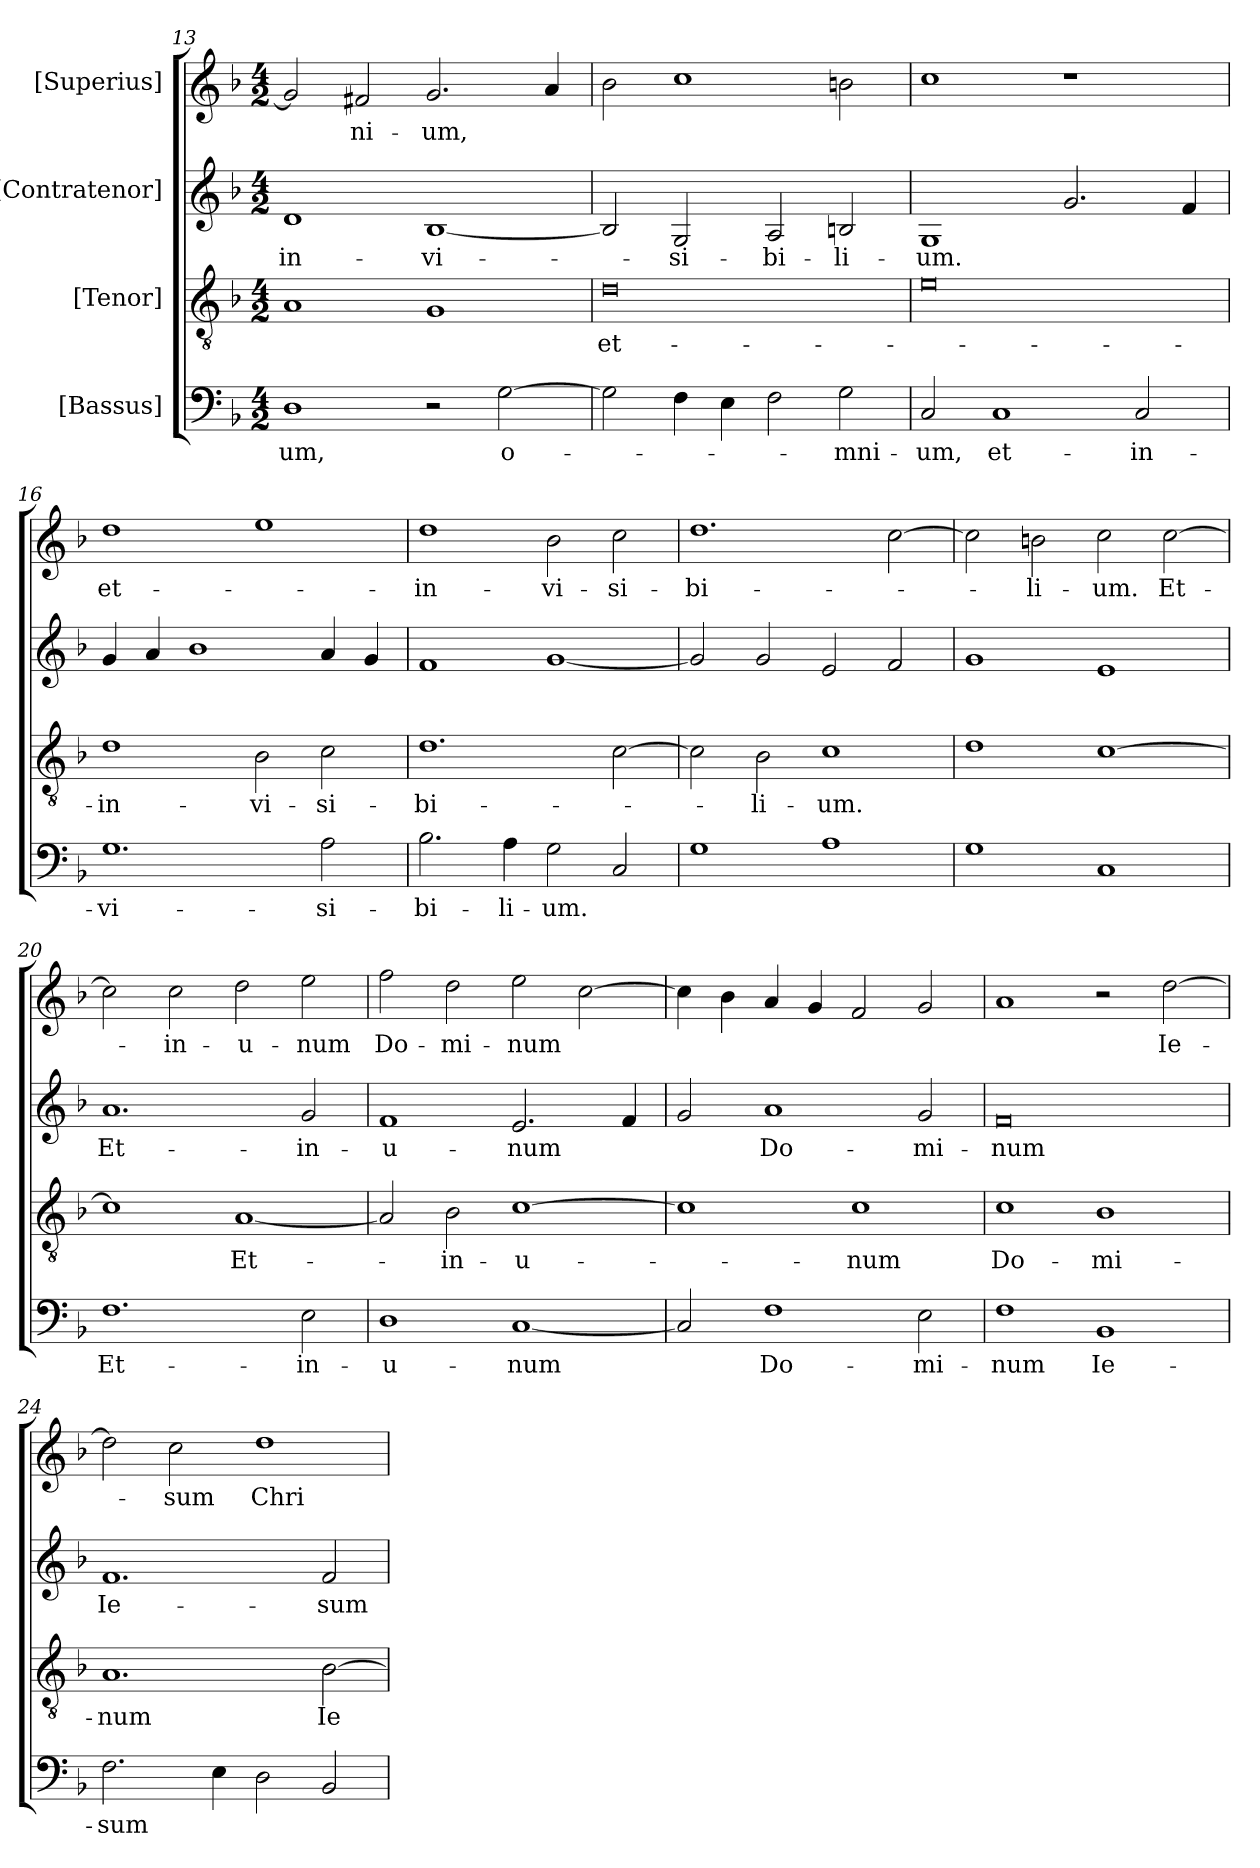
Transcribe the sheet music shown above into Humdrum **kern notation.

**kern	**text	**kern	**text	**kern	**text	**kern	**text
*part4	*part4	*part3	*part3	*part2	*part2	*part1	*part1
*staff4	*staff4	*staff3	*staff3	*staff2	*staff2	*staff1	*staff1
*I"[Bassus]	*	*I"[Tenor]	*	*I"[Contratenor]	*	*I"[Superius]	*
*clefF4	*	*clefGv2	*	*clefG2	*	*clefG2	*
*k[b-]	*	*k[b-]	*	*k[b-]	*	*k[b-]	*
*M4/2	*	*M4/2	*	*M4/2	*	*M4/2	*
=13	=13	=13	=13	=13	=13	=13	=13
1D\	-um,	1A/	.	1d/	in-	2g/]	.
.	.	.	.	.	.	2f#X/	-ni-
2r	.	1G/	.	[1B-/	-vi-	2.g/	-um,
[2G\	o-	.	.	.	.	.	.
.	.	.	.	.	.	4a/	.
=14	=14	=14	=14	=14	=14	=14	=14
2G\]	.	0d\	et-	2B-/]	.	2b-\	.
4F\	.	.	.	2G/	-si-	1cc\	.
4E\	.	.	.	.	.	.	.
2F\	.	.	.	2A/	-bi-	.	.
2G\	-mni-	.	.	2Bn/	-li-	2bn\	.
=15	=15	=15	=15	=15	=15	=15	=15
2C/	-um,	0e\	.	1G/	-um.	1cc\	.
1C/	et-	.	.	.	.	.	.
.	.	.	.	2.g/	.	1r	.
2C/	in-	.	.	.	.	.	.
.	.	.	.	4f/	.	.	.
=16	=16	=16	=16	=16	=16	=16	=16
1.G\	-vi-	1d\	in-	4g/	.	1dd\	et-
.	.	.	.	4a/	.	.	.
.	.	.	.	1b-\	.	.	.
.	.	2B-\	-vi-	.	.	1ee\	.
2A\	-si-	2c\	-si-	4a/	.	.	.
.	.	.	.	4g/	.	.	.
=17	=17	=17	=17	=17	=17	=17	=17
2.B-\	-bi-	1.d\	-bi-	1f/	.	1dd\	in-
4A\	-li-	.	.	.	.	.	.
2G\	-um.	.	.	[1g/	.	2b-\	-vi-
2C/	.	[2c\	.	.	.	2cc\	-si-
=18	=18	=18	=18	=18	=18	=18	=18
1G\	.	2c\]	.	2g/]	.	1.dd\	-bi-
.	.	2B-\	-li-	2g/	.	.	.
1A\	.	1c\	-um.	2e/	.	.	.
.	.	.	.	2f/	.	[2cc\	.
=19	=19	=19	=19	=19	=19	=19	=19
1G\	.	1d\	.	1g/	.	2cc\]	.
.	.	.	.	.	.	2bn\	-li-
1C/	.	[1c\	.	1e/	.	2cc\	-um.
.	.	.	.	.	.	[2cc\	Et-
=20	=20	=20	=20	=20	=20	=20	=20
1.F\	Et-	1c\]	.	1.a/	Et-	2cc\]	.
.	.	.	.	.	.	2cc\	in-
.	.	[1A/	Et-	.	.	2dd\	u-
2E\	in-	.	.	2g/	in-	2ee\	-num
=21	=21	=21	=21	=21	=21	=21	=21
1D\	u-	2A/]	.	1f/	u-	2ff\	Do-
.	.	2B-\	in-	.	.	2dd\	-mi-
[1C/	-num	[1c\	u-	2.e/	-num	2ee\	-num
.	.	.	.	.	.	[2cc\	.
.	.	.	.	4f/	.	.	.
=22	=22	=22	=22	=22	=22	=22	=22
2C/]	.	1c\]	.	2g/	.	4cc\]	.
.	.	.	.	.	.	4b-\	.
1F\	Do-	.	.	1a/	Do-	4a/	.
.	.	.	.	.	.	4g/	.
.	.	1c\	-num	.	.	2f/	.
2E\	-mi-	.	.	2g/	-mi-	2g/	.
=23	=23	=23	=23	=23	=23	=23	=23
1F\	-num	1c\	Do-	0f/	-num	1a/	.
1BB-/	Ie-	1B-\	-mi-	.	.	2r	.
.	.	.	.	.	.	[2dd\	Ie-
=24	=24	=24	=24	=24	=24	=24	=24
2.F\	-sum	1.A/	-num	1.f/	Ie-	2dd\]	.
.	.	.	.	.	.	2cc\	-sum
4E\	.	.	.	.	.	.	.
2D\	.	.	.	.	.	1dd\	Chri-
2BB-/	.	[2B-\	Ie-	2f/	-sum	.	.
=	=	=	=	=	=	=	=
*-	*-	*-	*-	*-	*-	*-	*-
